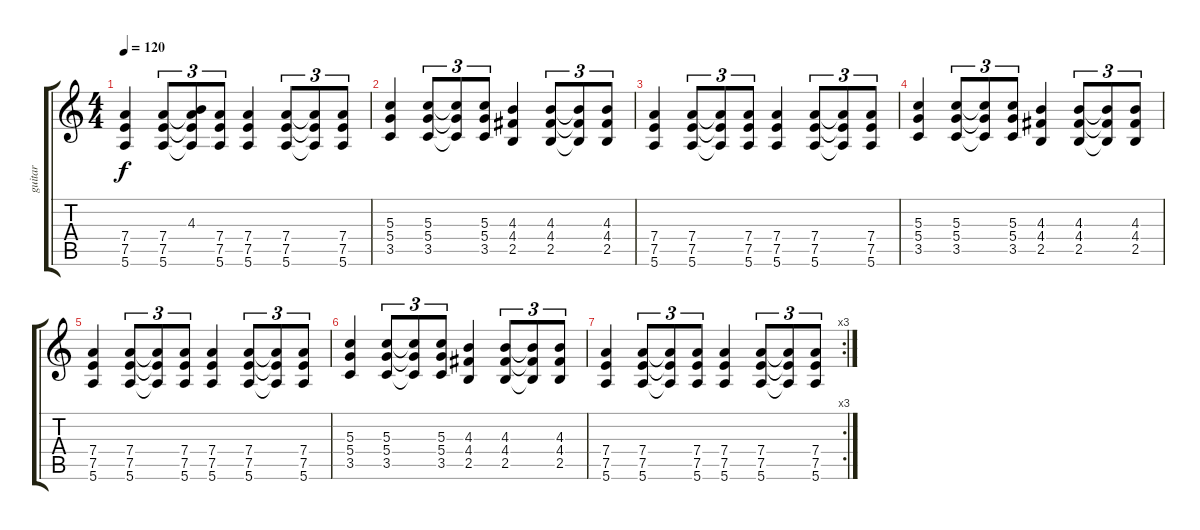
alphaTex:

\track ("guitar" "guitar") {instrument electricguitarclean}
\staff {score tabs}
\tuning (E4 B3 G3 D3 A2 E2) {hide}
\ts (4 4)
\tempo 120
\clef g2
\ks c
(7.4 7.5 5.6).4{dy f} (7.4 7.5 5.6).8{tu (3 2)} (4.3{t} 7.4{t} 7.5{t} 5.6{t}).8{tu (3 2)} (7.4 7.5 5.6).8{tu (3 2)} (7.4 7.5 5.6).4 (7.4 7.5 5.6).8{tu (3 2)} (7.4{t} 7.5{t} 5.6{t}).8{tu (3 2)} (7.4 7.5 5.6).8{tu (3 2)} |
(5.3 5.4 3.5).4 (5.3 5.4 3.5).8{tu (3 2)} (5.3{t} 5.4{t} 3.5{t}).8{tu (3 2)} (5.3 5.4 3.5).8{tu (3 2)} (4.3 4.4 2.5).4 (4.3 4.4 2.5).8{tu (3 2)} (4.3{t} 4.4{t} 2.5{t}).8{tu (3 2)} (4.3 4.4 2.5).8{tu (3 2)} |
(7.4 7.5 5.6).4 (7.4 7.5 5.6).8{tu (3 2)} (7.4{t} 7.5{t} 5.6{t}).8{tu (3 2)} (7.4 7.5 5.6).8{tu (3 2)} (7.4 7.5 5.6).4 (7.4 7.5 5.6).8{tu (3 2)} (7.4{t} 7.5{t} 5.6{t}).8{tu (3 2)} (7.4 7.5 5.6).8{tu (3 2)} |
(5.3 5.4 3.5).4 (5.3 5.4 3.5).8{tu (3 2)} (5.3{t} 5.4{t} 3.5{t}).8{tu (3 2)} (5.3 5.4 3.5).8{tu (3 2)} (4.3 4.4 2.5).4 (4.3 4.4 2.5).8{tu (3 2)} (4.3{t} 4.4{t} 2.5{t}).8{tu (3 2)} (4.3 4.4 2.5).8{tu (3 2)} |
(7.4 7.5 5.6).4 (7.4 7.5 5.6).8{tu (3 2)} (7.4{t} 7.5{t} 5.6{t}).8{tu (3 2)} (7.4 7.5 5.6).8{tu (3 2)} (7.4 7.5 5.6).4 (7.4 7.5 5.6).8{tu (3 2)} (7.4{t} 7.5{t} 5.6{t}).8{tu (3 2)} (7.4 7.5 5.6).8{tu (3 2)} |
(5.3 5.4 3.5).4 (5.3 5.4 3.5).8{tu (3 2)} (5.3{t} 5.4{t} 3.5{t}).8{tu (3 2)} (5.3 5.4 3.5).8{tu (3 2)} (4.3 4.4 2.5).4 (4.3 4.4 2.5).8{tu (3 2)} (4.3{t} 4.4{t} 2.5{t}).8{tu (3 2)} (4.3 4.4 2.5).8{tu (3 2)} |
\rc 3
(7.4 7.5 5.6).4 (7.4 7.5 5.6).8{tu (3 2)} (7.4{t} 7.5{t} 5.6{t}).8{tu (3 2)} (7.4 7.5 5.6).8{tu (3 2)} (7.4 7.5 5.6).4 (7.4 7.5 5.6).8{tu (3 2)} (7.4{t} 7.5{t} 5.6{t}).8{tu (3 2)} (7.4 7.5 5.6).8{tu (3 2)}
